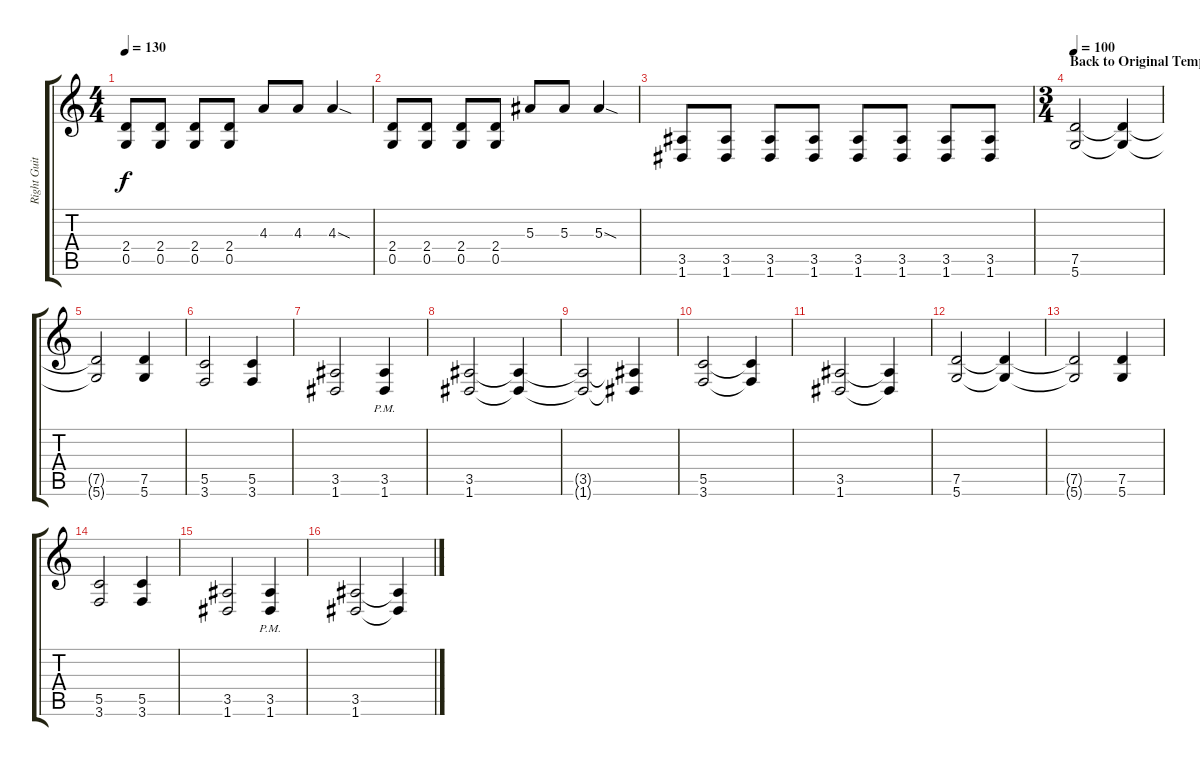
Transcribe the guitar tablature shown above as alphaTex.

\track ("Right Guitar" "Right Guit") {instrument distortionguitar}
\staff {score tabs}
\tuning (D4 A3 F3 C3 G2 D2) {hide}
\ts (4 4)
\tempo 130
\clef g2
\ks c
(2.4 0.5).8{dy f} (2.4 0.5).8 (2.4 0.5).8 (2.4 0.5).8 4.3.8 4.3.8 4.3{sod}.4 |
(2.4 0.5).8 (2.4 0.5).8 (2.4 0.5).8 (2.4 0.5).8 5.3.8 5.3.8 5.3{sod}.4 |
(3.5 1.6).8 (3.5 1.6).8 (3.5 1.6).8 (3.5 1.6).8 (3.5 1.6).8 (3.5 1.6).8 (3.5 1.6).8 (3.5 1.6).8 |
\ts (3 4)
\section ("" "Back to Original Tempo")
\tempo 100
(7.5 5.6).2 (7.5{t} 5.6{t}).4 |
(7.5{t} 5.6{t}).2 (7.5 5.6).4 |
(5.5 3.6).2 (5.5 3.6).4 |
(3.5 1.6).2 (3.5{pm} 1.6{pm}).4 |
(3.5 1.6).2 (3.5{t} 1.6{t}).4 |
(3.5{t} 1.6{t}).2 (3.5{t} 1.6{t}).4 |
(5.5 3.6).2 (5.5{t} 3.6{t}).4 |
(3.5 1.6).2 (3.5{t} 1.6{t}).4 |
(7.5 5.6).2 (7.5{t} 5.6{t}).4 |
(7.5{t} 5.6{t}).2 (7.5 5.6).4 |
(5.5 3.6).2 (5.5 3.6).4 |
(3.5 1.6).2 (3.5{pm} 1.6{pm}).4 |
(3.5 1.6).2 (3.5{t} 1.6{t}).4
